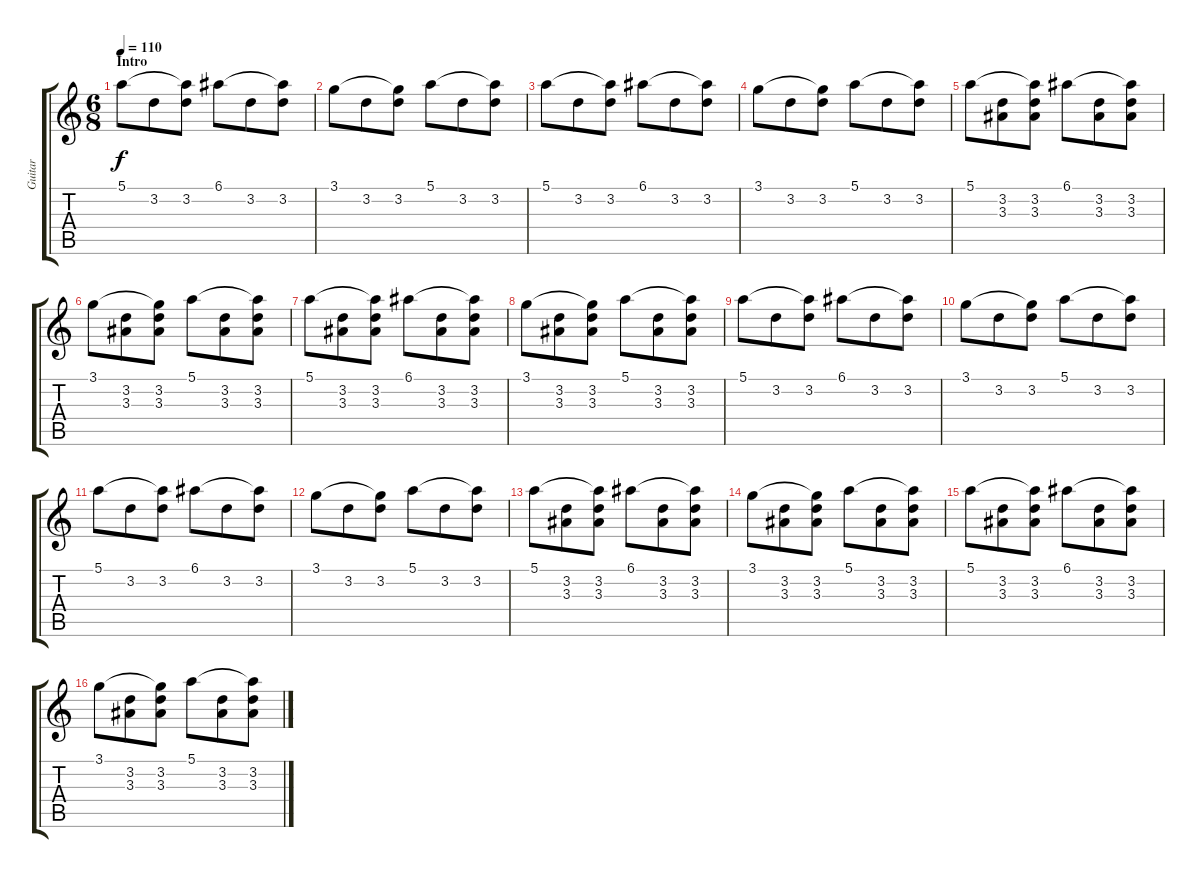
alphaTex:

\track ("Guitar" "Guitar") {instrument acousticguitarnylon}
\staff {score tabs}
\tuning (E4 B3 G3 D3 A2 E2) {hide}
\ts (6 8)
\section ("" "Intro")
\tempo 110
\tempo 120
\tempo 110
\clef g2
\ks c
5.1.8{dy f instrument acousticguitarnylon} 3.2.8 (5.1{t} 3.2).8 6.1.8 3.2.8 (6.1{t} 3.2).8 |
3.1.8 3.2.8 (3.1{t} 3.2).8 5.1.8 3.2.8 (5.1{t} 3.2).8 |
5.1.8 3.2.8 (5.1{t} 3.2).8 6.1.8 3.2.8 (6.1{t} 3.2).8 |
3.1.8 3.2.8 (3.1{t} 3.2).8 5.1.8 3.2.8 (5.1{t} 3.2).8 |
5.1.8 (3.2 3.3).8 (5.1{t} 3.2 3.3).8 6.1.8 (3.2 3.3).8 (6.1{t} 3.2 3.3).8 |
3.1.8 (3.2 3.3).8 (3.1{t} 3.2 3.3).8 5.1.8 (3.2 3.3).8 (5.1{t} 3.2 3.3).8 |
5.1.8 (3.2 3.3).8 (5.1{t} 3.2 3.3).8 6.1.8 (3.2 3.3).8 (6.1{t} 3.2 3.3).8 |
3.1.8 (3.2 3.3).8 (3.1{t} 3.2 3.3).8 5.1.8 (3.2 3.3).8 (5.1{t} 3.2 3.3).8 |
5.1.8 3.2.8 (5.1{t} 3.2).8 6.1.8 3.2.8 (6.1{t} 3.2).8 |
3.1.8 3.2.8 (3.1{t} 3.2).8 5.1.8 3.2.8 (5.1{t} 3.2).8 |
5.1.8 3.2.8 (5.1{t} 3.2).8 6.1.8 3.2.8 (6.1{t} 3.2).8 |
3.1.8 3.2.8 (3.1{t} 3.2).8 5.1.8 3.2.8 (5.1{t} 3.2).8 |
5.1.8 (3.2 3.3).8 (5.1{t} 3.2 3.3).8 6.1.8 (3.2 3.3).8 (6.1{t} 3.2 3.3).8 |
3.1.8 (3.2 3.3).8 (3.1{t} 3.2 3.3).8 5.1.8 (3.2 3.3).8 (5.1{t} 3.2 3.3).8 |
5.1.8 (3.2 3.3).8 (5.1{t} 3.2 3.3).8 6.1.8 (3.2 3.3).8 (6.1{t} 3.2 3.3).8 |
3.1.8 (3.2 3.3).8 (3.1{t} 3.2 3.3).8 5.1.8 (3.2 3.3).8 (5.1{t} 3.2 3.3).8
